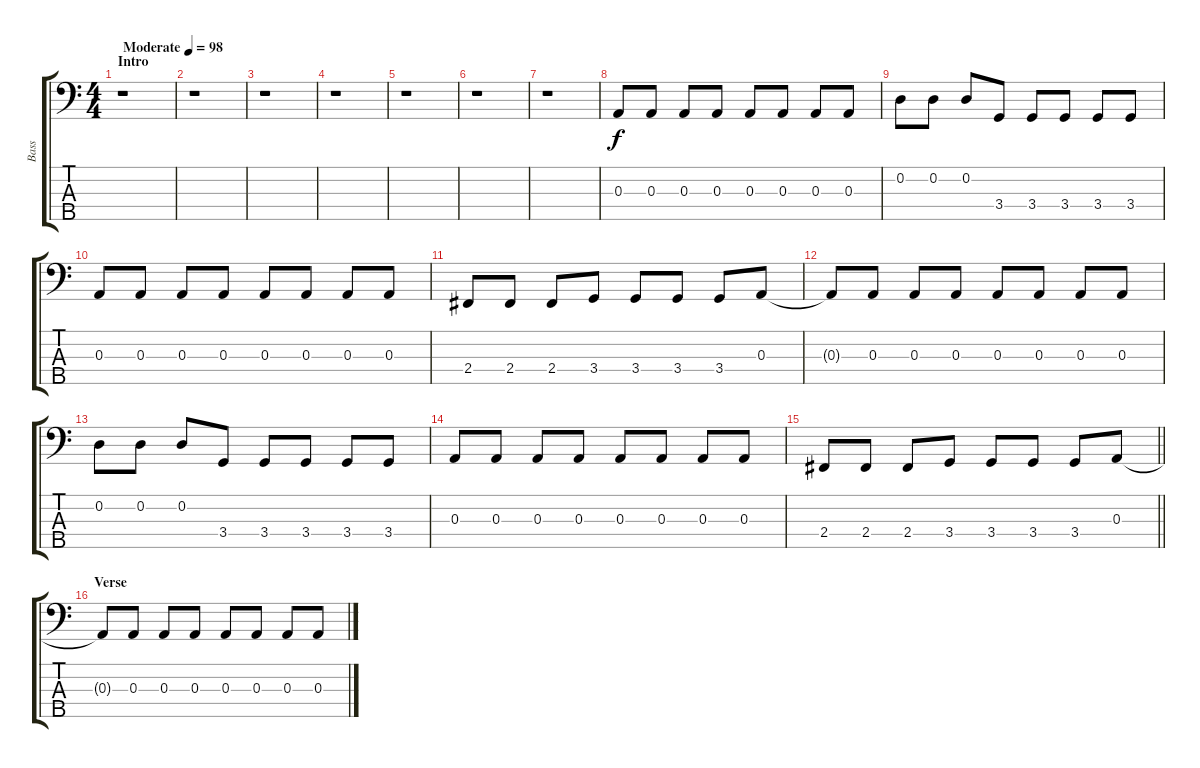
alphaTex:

\track ("Bass" "Bass") {instrument electricbassfinger}
\staff {score tabs}
\tuning (G2 D2 A1 E1 B0) {hide}
\ts (4 4)
\section ("" "Intro")
\tempo (98 "Moderate")
\clef f4
\ks c
r.1{dy f instrument electricbassfinger} |
r.1 |
r.1 |
r.1 |
r.1 |
r.1 |
r.1 |
0.3.8 0.3.8 0.3.8 0.3.8 0.3.8 0.3.8 0.3.8 0.3.8 |
0.2.8 0.2.8 0.2.8 3.4.8 3.4.8 3.4.8 3.4.8 3.4.8 |
0.3.8 0.3.8 0.3.8 0.3.8 0.3.8 0.3.8 0.3.8 0.3.8 |
2.4.8 2.4.8 2.4.8 3.4.8 3.4.8 3.4.8 3.4.8 0.3.8 |
0.3{t}.8 0.3.8 0.3.8 0.3.8 0.3.8 0.3.8 0.3.8 0.3.8 |
0.2.8 0.2.8 0.2.8 3.4.8 3.4.8 3.4.8 3.4.8 3.4.8 |
0.3.8 0.3.8 0.3.8 0.3.8 0.3.8 0.3.8 0.3.8 0.3.8 |
\barLineRight lightlight
2.4.8 2.4.8 2.4.8 3.4.8 3.4.8 3.4.8 3.4.8 0.3.8 |
\section ("" "Verse")
0.3{t}.8 0.3.8 0.3.8 0.3.8 0.3.8 0.3.8 0.3.8 0.3.8
